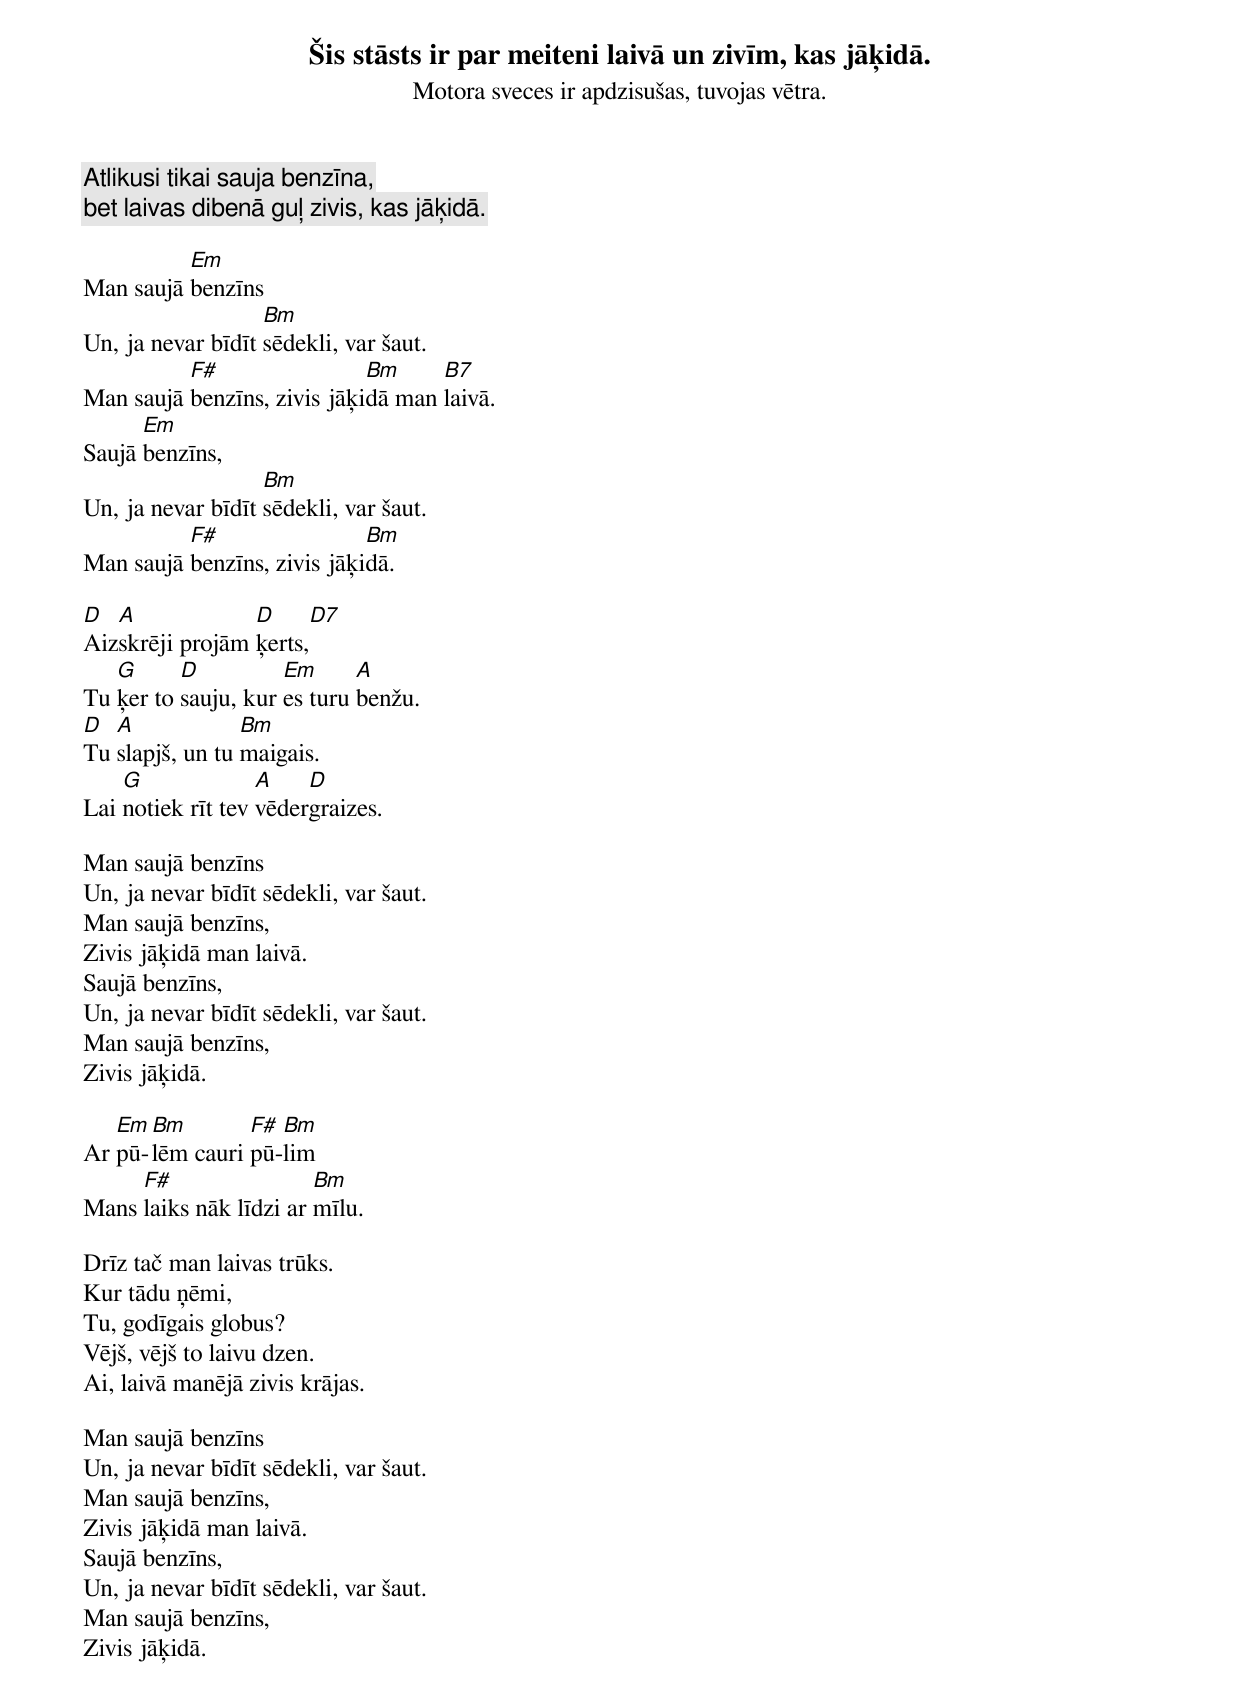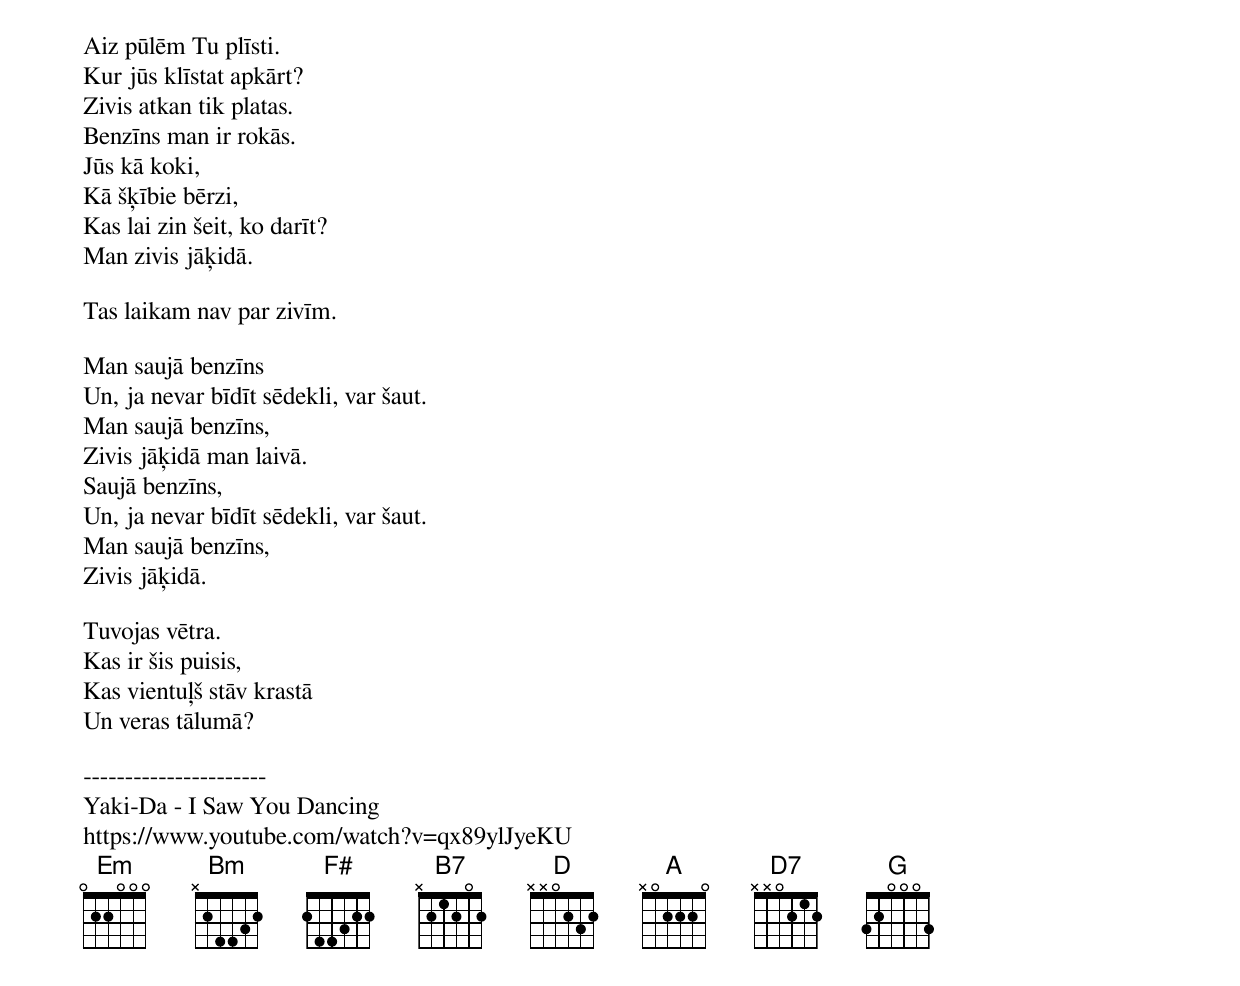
Šis stāsts ir par meiteni laivā un zivīm, kas jāķidā.
Motora sveces ir apdzisušas, tuvojas vētra.
Atlikusi tikai sauja benzīna,
bet laivas dibenā guļ zivis, kas jāķidā.

          Em
Man saujā benzīns
                   Bm
Un, ja nevar bīdīt sēdekli, var šaut.
          F#                 Bm     B7
Man saujā benzīns, zivis jāķidā man laivā.
      Em
Saujā benzīns,
                   Bm
Un, ja nevar bīdīt sēdekli, var šaut.
          F#                 Bm
Man saujā benzīns, zivis jāķidā.

D  A             D     D7
Aizskrēji projām ķerts,
   G      D          Em      A
Tu ķer to sauju, kur es turu benžu.
D  A             Bm
Tu slapjš, un tu maigais.
    G              A    D
Lai notiek rīt tev vēdergraizes.

Man saujā benzīns
Un, ja nevar bīdīt sēdekli, var šaut.
Man saujā benzīns,
Zivis jāķidā man laivā.
Saujā benzīns,
Un, ja nevar bīdīt sēdekli, var šaut.
Man saujā benzīns,
Zivis jāķidā.

   Em Bm        F# Bm
Ar pū-lēm cauri pū-lim
     F#                 Bm
Mans laiks nāk līdzi ar mīlu.

Drīz tač man laivas trūks.
Kur tādu ņēmi,
Tu, godīgais globus?
Vējš, vējš to laivu dzen.
Ai, laivā manējā zivis krājas.

Man saujā benzīns
Un, ja nevar bīdīt sēdekli, var šaut.
Man saujā benzīns,
Zivis jāķidā man laivā.
Saujā benzīns,
Un, ja nevar bīdīt sēdekli, var šaut.
Man saujā benzīns,
Zivis jāķidā.

Aiz pūlēm Tu plīsti.
Kur jūs klīstat apkārt?
Zivis atkan tik platas.
Benzīns man ir rokās.
Jūs kā koki,
Kā šķībie bērzi,
Kas lai zin šeit, ko darīt?
Man zivis jāķidā.

Tas laikam nav par zivīm.

Man saujā benzīns
Un, ja nevar bīdīt sēdekli, var šaut.
Man saujā benzīns,
Zivis jāķidā man laivā.
Saujā benzīns,
Un, ja nevar bīdīt sēdekli, var šaut.
Man saujā benzīns,
Zivis jāķidā.

Tuvojas vētra.
Kas ir šis puisis,
Kas vientuļš stāv krastā
Un veras tālumā?

----------------------
Yaki-Da - I Saw You Dancing
https://www.youtube.com/watch?v=qx89ylJyeKU
